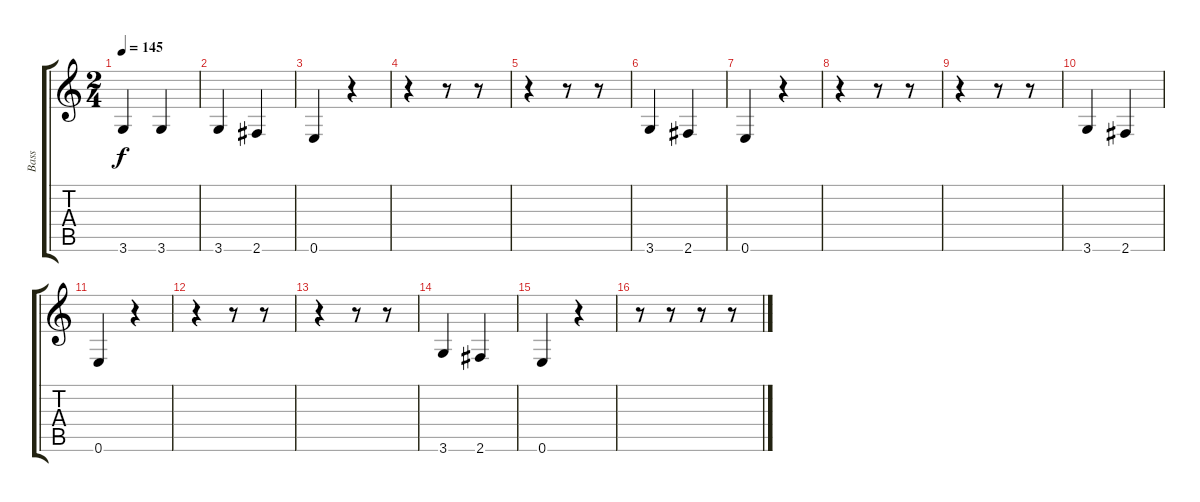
\track ("Bass" "Bass") {instrument fretlessbass}
\staff {score tabs}
\tuning (E4 B3 G3 D3 A2 E2) {hide}
\ts (2 4)
\tempo 145
\clef g2
\ks c
3.6.4{dy f} 3.6.4 |
3.6.4 2.6.4 |
0.6.4 r.4 |
r.4 r.8 r.8 |
r.4 r.8 r.8 |
3.6.4 2.6.4 |
0.6.4 r.4 |
r.4 r.8 r.8 |
r.4 r.8 r.8 |
3.6.4 2.6.4 |
0.6.4 r.4 |
r.4 r.8 r.8 |
r.4 r.8 r.8 |
3.6.4 2.6.4 |
0.6.4 r.4 |
r.8 r.8 r.8 r.8
